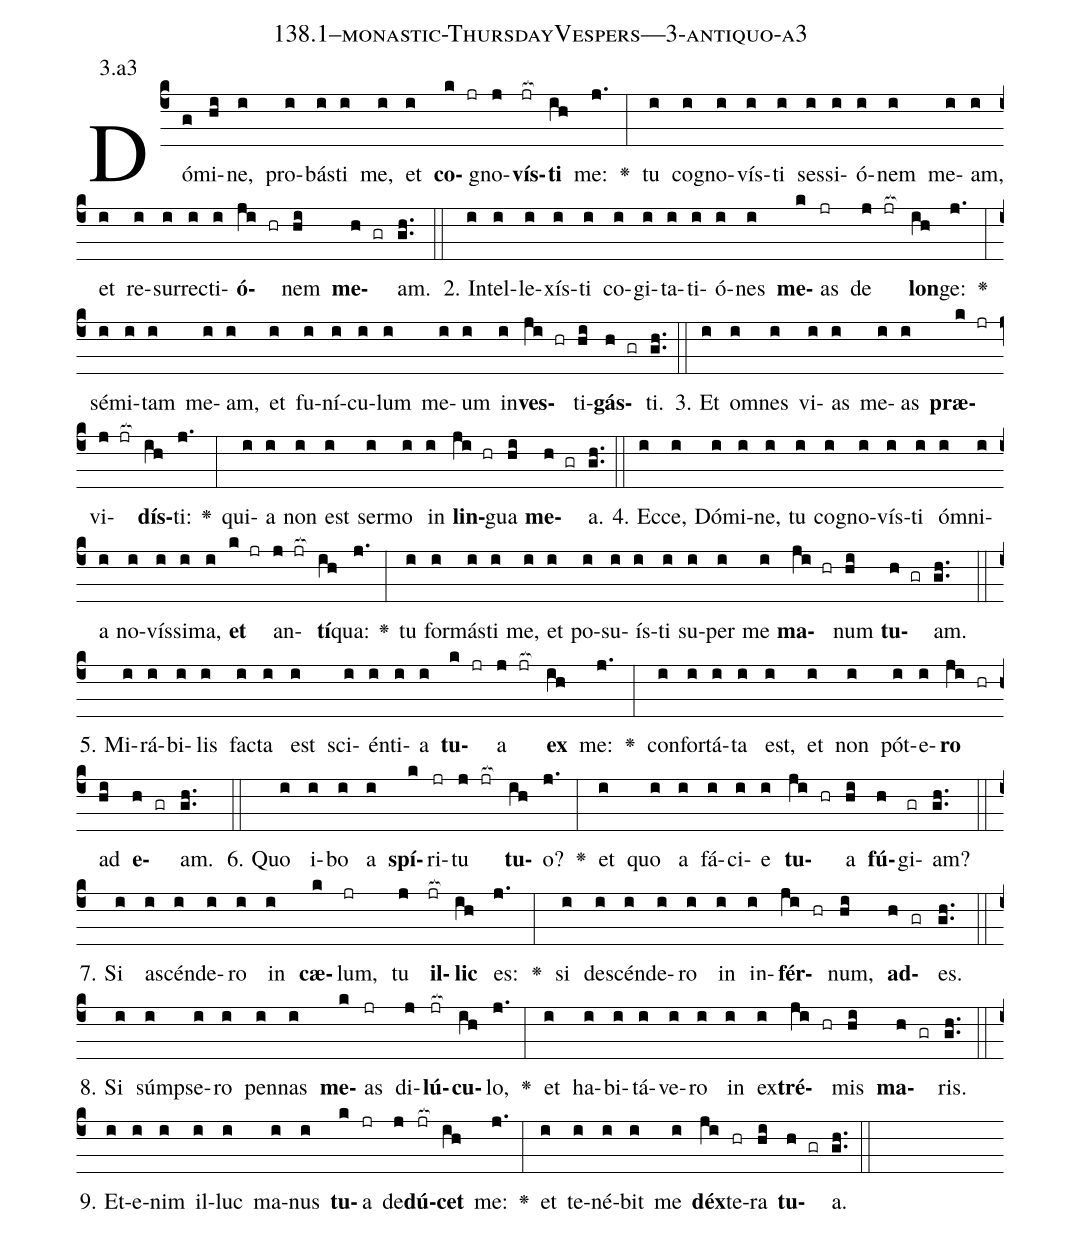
name: 138.1--monastic-ThursdayVespers---3-antiquo-a3;
annotation: 3.a3;
%%
(c4)Dó(g)mi(hi)ne,(i) pro(i)bás(i)ti(i) me,(i) et(i) <b>co</b>(k jr)gno(j)<b>vís</b>(jr[ocb:1{])<b>ti</b>(ih[ocb:0}]) me:(j.) <v>\greheightstar</v>(:) tu(i) co(i)gno(i)vís(i)ti(i) ses(i)si(i)ó(i)nem(i) me(i)am,(i) et(i) re(i)sur(i)rec(i)ti(i)<b>ó</b>(ji hr)nem(hi) <b>me</b>(h gr)am.(gh..) (::)
2. In(i)tel(i)le(i)xís(i)ti(i) co(i)gi(i)ta(i)ti(i)ó(i)nes(i) <b>me</b>(k)as(jr) de(j jr[ocb:1{]) <b>lon</b>(ih[ocb:0}])ge:(j.) <v>\greheightstar</v>(:) sé(i)mi(i)tam(i) me(i)am,(i) et(i) fu(i)ní(i)cu(i)lum(i) me(i)um(i) in(i)<b>ves</b>(ji hr)ti(hi)<b>gás</b>(h gr)ti.(gh..) (::)
3. Et(i) om(i)nes(i) vi(i)as(i) me(i)as(i) <b>præ</b>(k jr)vi(j jr[ocb:1{])<b>dís</b>(ih[ocb:0}])ti:(j.) <v>\greheightstar</v>(:) qui(i)a(i) non(i) est(i) ser(i)mo(i) in(i) <b>lin</b>(ji hr)gua(hi) <b>me</b>(h gr)a.(gh..) (::)
4. Ec(i)ce,(i) Dó(i)mi(i)ne,(i) tu(i) co(i)gno(i)vís(i)ti(i) óm(i)ni(i)a(i) no(i)vís(i)si(i)ma,(i) <b>et</b>(k jr) an(j jr[ocb:1{])<b>tí</b>(ih[ocb:0}])qua:(j.) <v>\greheightstar</v>(:) tu(i) for(i)más(i)ti(i) me,(i) et(i) po(i)su(i)ís(i)ti(i) su(i)per(i) me(i) <b>ma</b>(ji hr)num(hi) <b>tu</b>(h gr)am.(gh..) (::)
5. Mi(i)rá(i)bi(i)lis(i) fac(i)ta(i) est(i) sci(i)én(i)ti(i)a(i) <b>tu</b>(k jr)a(j jr[ocb:1{]) <b>ex</b>(ih[ocb:0}]) me:(j.) <v>\greheightstar</v>(:) con(i)for(i)tá(i)ta(i) est,(i) et(i) non(i) pót(i)e(i)<b>ro</b>(ji hr) ad(hi) <b>e</b>(h gr)am.(gh..) (::)
6. Quo(i) i(i)bo(i) a(i) <b>spí</b>(k)ri(jr)tu(j jr[ocb:1{]) <b>tu</b>(ih[ocb:0}])o?(j.) <v>\greheightstar</v>(:) et(i) quo(i) a(i) fá(i)ci(i)e(i) <b>tu</b>(ji hr)a(hi) <b>fú</b>(h)gi(gr)am?(gh..) (::)
7. Si(i) a(i)scén(i)de(i)ro(i) in(i) <b>cæ</b>(k)lum,(jr) tu(j) <b>il</b>(jr[ocb:1{])<b>lic</b>(ih[ocb:0}]) es:(j.) <v>\greheightstar</v>(:) si(i) de(i)scén(i)de(i)ro(i) in(i) in(i)<b>fér</b>(ji hr)num,(hi) <b>ad</b>(h gr)es.(gh..) (::)
8. Si(i) súmp(i)se(i)ro(i) pen(i)nas(i) <b>me</b>(k)as(jr) di(j)<b>lú</b>(jr[ocb:1{])<b>cu</b>(ih[ocb:0}])lo,(j.) <v>\greheightstar</v>(:) et(i) ha(i)bi(i)tá(i)ve(i)ro(i) in(i) ex(i)<b>tré</b>(ji hr)mis(hi) <b>ma</b>(h gr)ris.(gh..) (::)
9. Et(i)e(i)nim(i) il(i)luc(i) ma(i)nus(i) <b>tu</b>(k)a(jr) de(j)<b>dú</b>(jr[ocb:1{])<b>cet</b>(ih[ocb:0}]) me:(j.) <v>\greheightstar</v>(:) et(i) te(i)né(i)bit(i) me(i) <b>déx</b>(ji)te(hr)ra(hi) <b>tu</b>(h gr)a.(gh..) (::)
